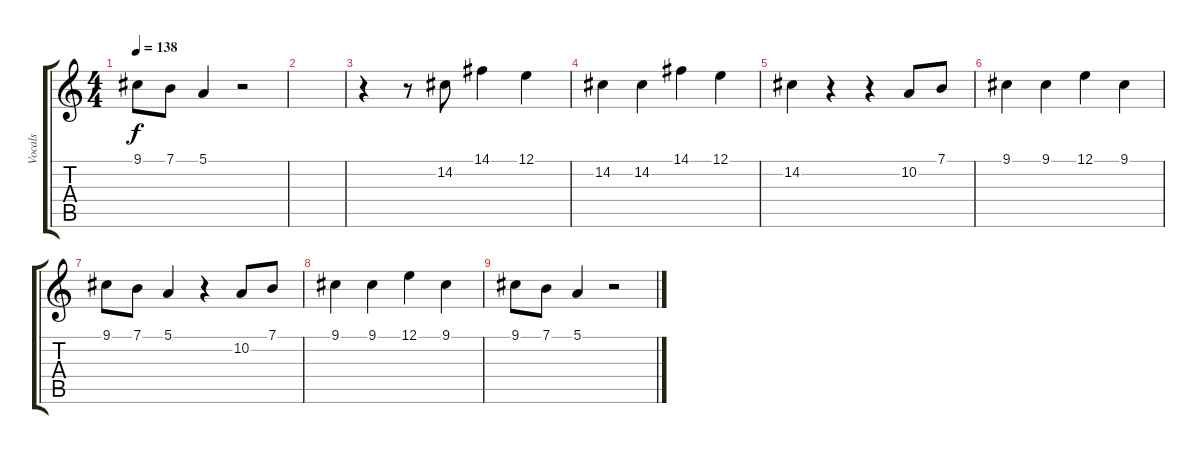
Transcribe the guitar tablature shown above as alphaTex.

\track ("Vocals" "Vocals") {instrument clarinet}
\staff {score tabs}
\tuning (E4 B3 G3 D3 A2 E2) {hide}
\ts (4 4)
\tempo 138
\clef g2
\ks c
9.1.8{dy f} 7.1.8 5.1.4 r.2 |
|
r.4 r.8 14.2.8 14.1.4 12.1.4 |
14.2.4 14.2.4 14.1.4 12.1.4 |
14.2.4 r.4 r.4 10.2.8 7.1.8 |
9.1.4 9.1.4 12.1.4 9.1.4 |
9.1.8 7.1.8 5.1.4 r.4 10.2.8 7.1.8 |
9.1.4 9.1.4 12.1.4 9.1.4 |
9.1.8 7.1.8 5.1.4 r.2
